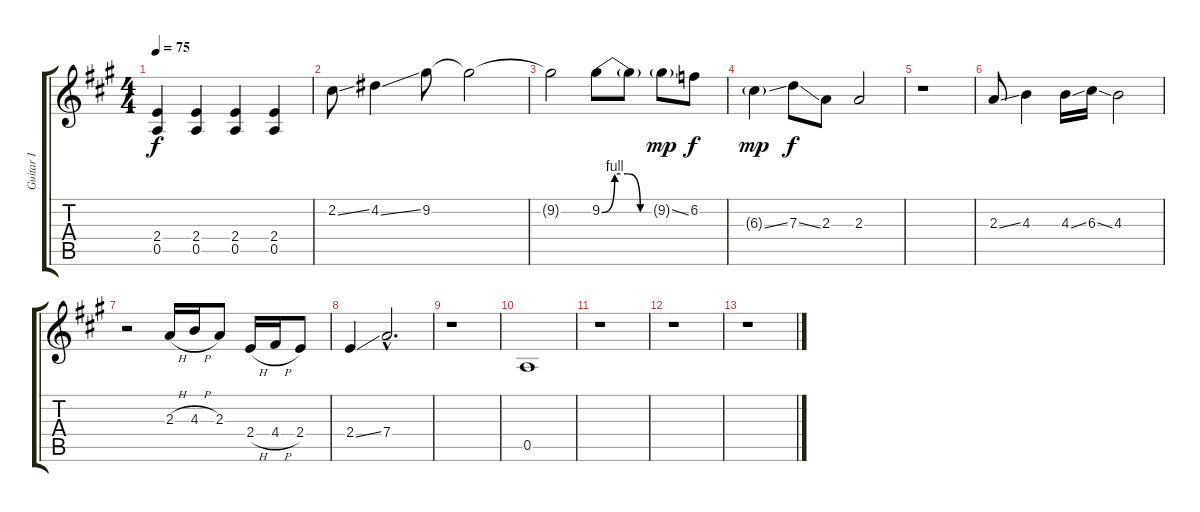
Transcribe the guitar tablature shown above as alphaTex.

\track ("Guitar I" "Guitar I") {instrument electricguitarclean}
\staff {score tabs}
\tuning (E4 B3 G3 D3 A2 E2) {hide}
\ts (4 4)
\tempo 75
\clef g2
\ks a
(2.4 0.5).4{dy f} (2.4 0.5).4 (2.4 0.5).4 (2.4 0.5).4 |
2.2{ss}.8 4.2{ss}.4 9.2.8 9.2{t}.2 |
9.2{t}.2 9.2{be (custom 0 0 15 4 30 4 45 0 60 0)}.8 9.2{t}.8 9.2{ss g}.8{dy mp} 6.2.8{dy f} |
6.3{ss g}.4{dy mp} 7.3{ss}.8{dy f} 2.3.8 2.3.2 |
r.1 |
2.3{ss}.8 4.3.4 4.3{ss}.16 6.3{ss}.16 4.3.2 |
r.2 2.3{h}.16 4.3{h}.16 2.3.8 2.4{h}.16 4.4{h}.16 2.4.8 |
2.4{ss}.4 7.4{hac}.2{d} |
r.1 |
0.5.1 |
r.1 |
r.1 |
r.1
